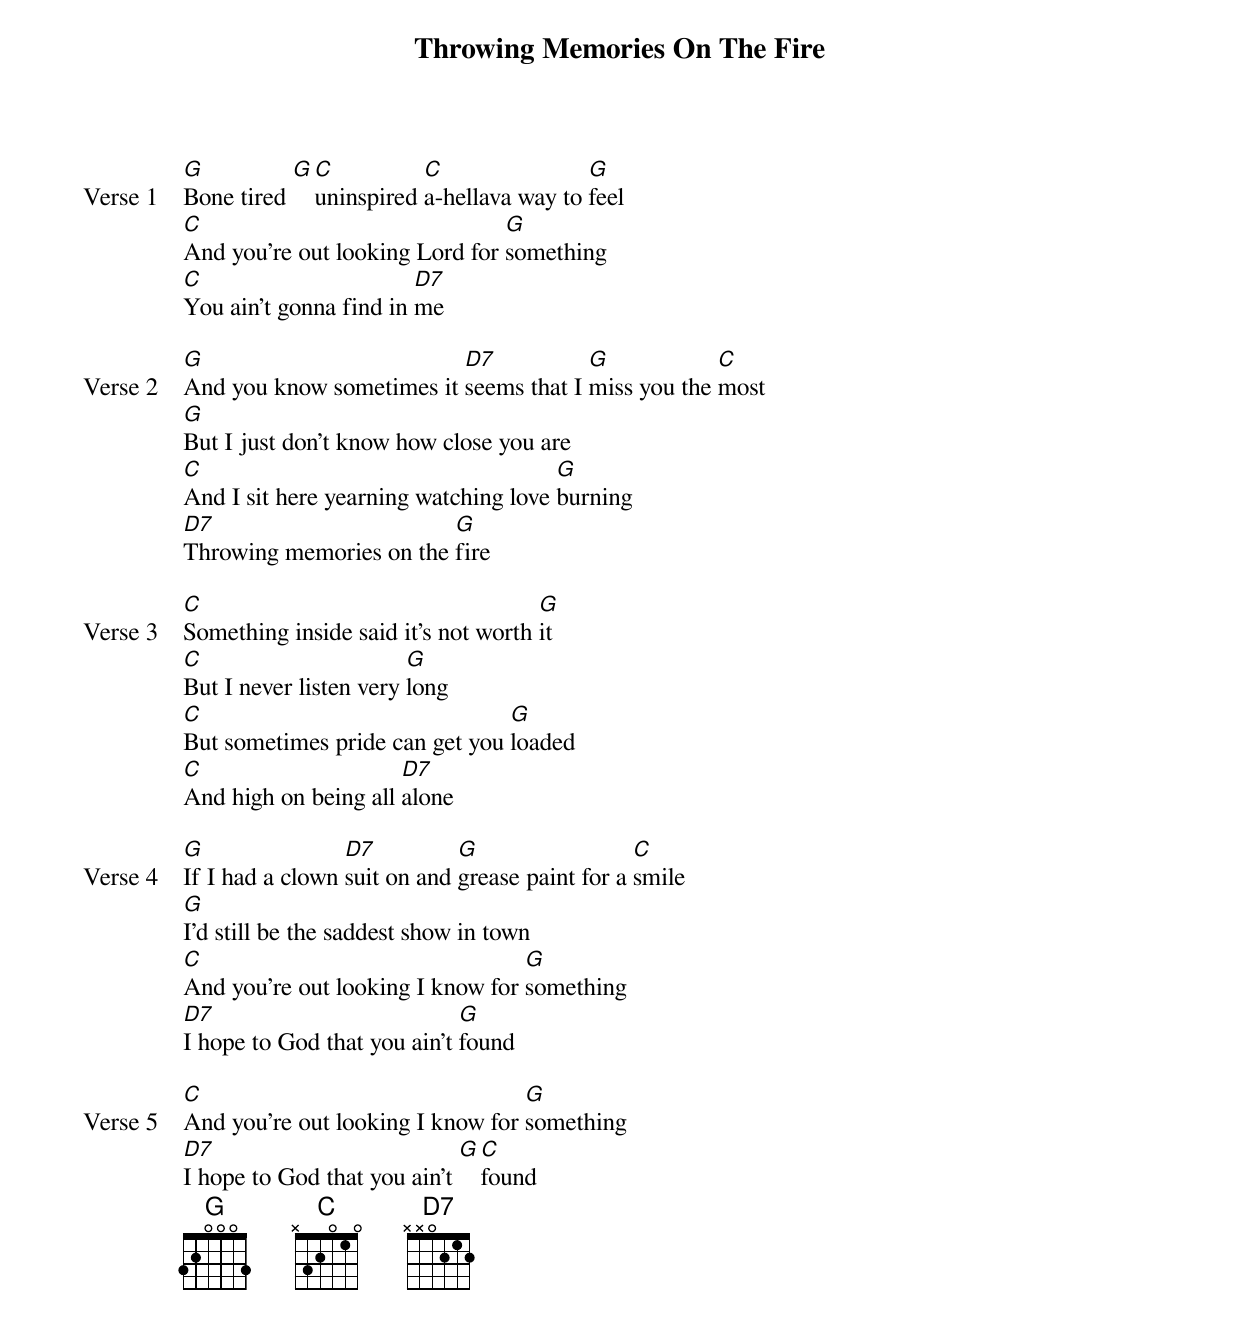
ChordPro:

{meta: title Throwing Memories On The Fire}
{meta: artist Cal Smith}
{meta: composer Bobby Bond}

{start_of_verse: Verse 1}
[G]Bone tired [G][C]uninspired [C]a-hellava way to [G]feel
[C]And you’re out looking Lord for [G]something
[C]You ain’t gonna find in [D7]me
{end_of_verse}

{start_of_verse: Verse 2}
[G]And you know sometimes it [D7]seems that I [G]miss you the [C]most
[G]But I just don’t know how close you are
[C]And I sit here yearning watching love [G]burning
[D7]Throwing memories on the [G]fire
{end_of_verse}

{start_of_verse: Verse 3}
[C]Something inside said it’s not worth [G]it
[C]But I never listen very [G]long
[C]But sometimes pride can get you [G]loaded
[C]And high on being all [D7]alone
{end_of_verse}

{start_of_verse: Verse 4}
[G]If I had a clown [D7]suit on and [G]grease paint for a [C]smile
[G]I’d still be the saddest show in town
[C]And you’re out looking I know for [G]something
[D7]I hope to God that you ain’t [G]found
{end_of_verse}

{start_of_verse: Verse 5}
[C]And you’re out looking I know for [G]something
[D7]I hope to God that you ain’t [G][C]found
{end_of_verse}
